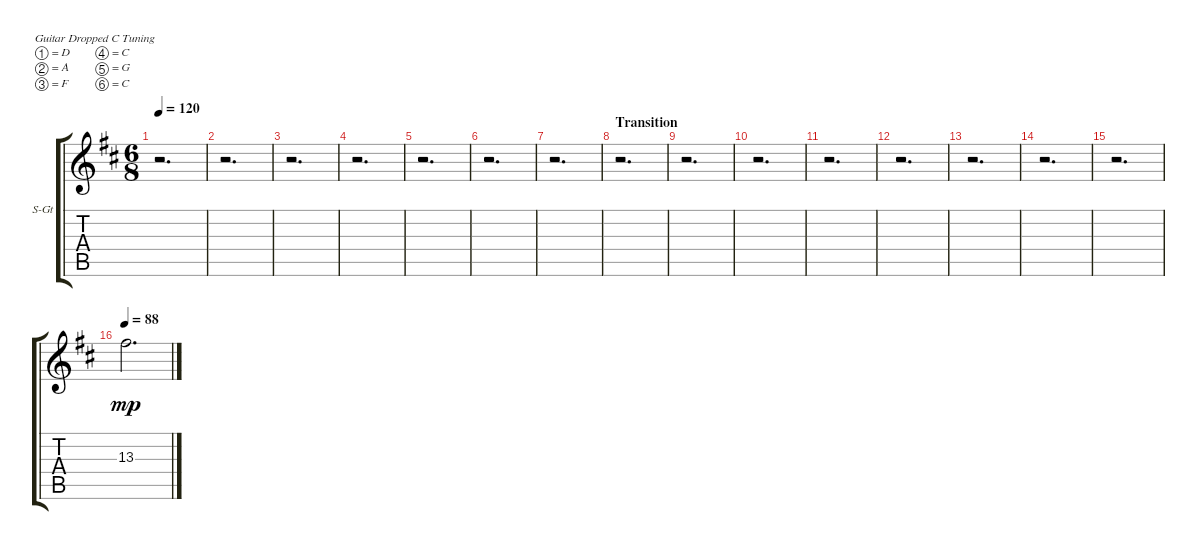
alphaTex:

\bracketExtendMode groupsimilarinstruments
\firstSystemTrackNameOrientation horizontal
\otherSystemsTrackNameOrientation horizontal
\track ("Steel Guitar" "S-Gt") {instrument acousticguitarsteel}
\staff {score tabs}
\tuning (D4 A3 F3 C3 G2 C2)
\ts (6 8)
\tempo 120
\clef g2
\ks d
r.2{d dy mf} |
r.2{d} |
r.2{d} |
r.2{d} |
r.2{d} |
r.2{d} |
r.2{d} |
\section ("" "Transition")
r.2{d} |
r.2{d} |
r.2{d} |
r.2{d} |
r.2{d} |
r.2{d} |
r.2{d} |
r.2{d} |
\tempo 88
13.3.2{d dy mp}
